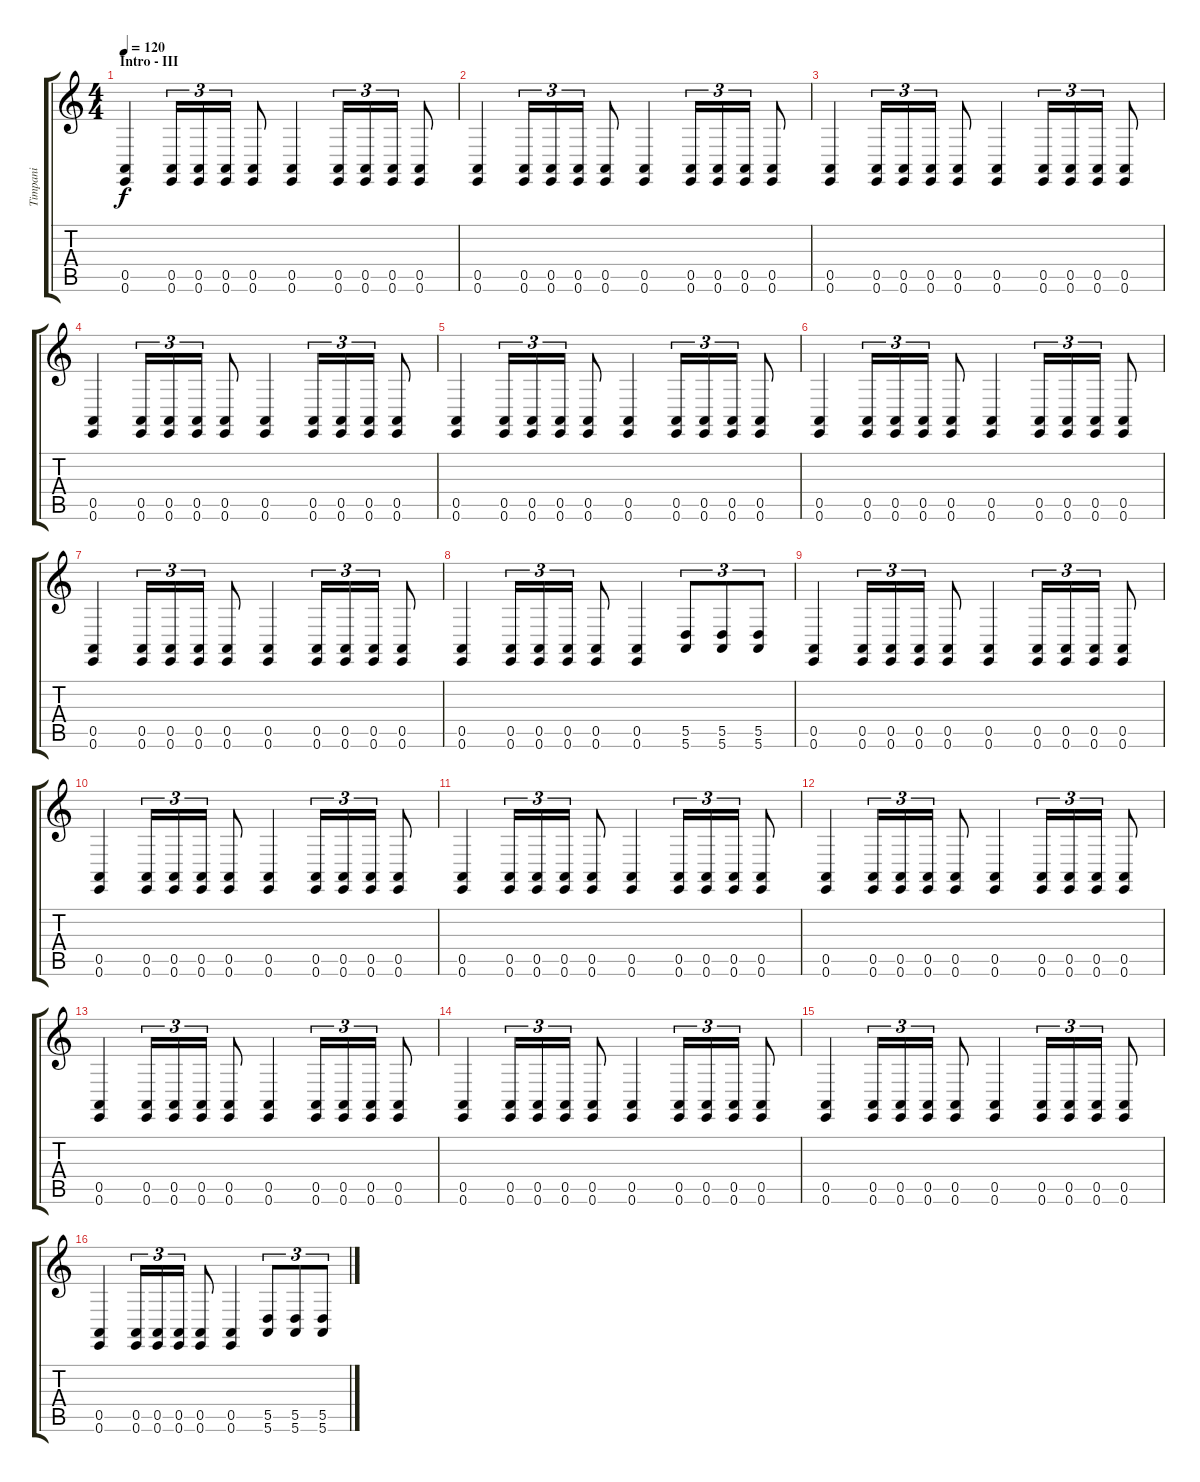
\track ("Timpani" "Timpani") {instrument timpani}
\staff {score tabs}
\tuning (E4 B3 G3 D3 A2 E2) {hide}
\ts (4 4)
\section ("" "Intro - III")
\tempo 120
\clef g2
\ks c
(0.5 0.6).4{dy f} (0.5 0.6).16{tu (3 2)} (0.5 0.6).16{tu (3 2)} (0.5 0.6).16{tu (3 2)} (0.5 0.6).8 (0.5 0.6).4 (0.5 0.6).16{tu (3 2)} (0.5 0.6).16{tu (3 2)} (0.5 0.6).16{tu (3 2)} (0.5 0.6).8 |
(0.5 0.6).4 (0.5 0.6).16{tu (3 2)} (0.5 0.6).16{tu (3 2)} (0.5 0.6).16{tu (3 2)} (0.5 0.6).8 (0.5 0.6).4 (0.5 0.6).16{tu (3 2)} (0.5 0.6).16{tu (3 2)} (0.5 0.6).16{tu (3 2)} (0.5 0.6).8 |
(0.5 0.6).4 (0.5 0.6).16{tu (3 2)} (0.5 0.6).16{tu (3 2)} (0.5 0.6).16{tu (3 2)} (0.5 0.6).8 (0.5 0.6).4 (0.5 0.6).16{tu (3 2)} (0.5 0.6).16{tu (3 2)} (0.5 0.6).16{tu (3 2)} (0.5 0.6).8 |
(0.5 0.6).4 (0.5 0.6).16{tu (3 2)} (0.5 0.6).16{tu (3 2)} (0.5 0.6).16{tu (3 2)} (0.5 0.6).8 (0.5 0.6).4 (0.5 0.6).16{tu (3 2)} (0.5 0.6).16{tu (3 2)} (0.5 0.6).16{tu (3 2)} (0.5 0.6).8 |
(0.5 0.6).4 (0.5 0.6).16{tu (3 2)} (0.5 0.6).16{tu (3 2)} (0.5 0.6).16{tu (3 2)} (0.5 0.6).8 (0.5 0.6).4 (0.5 0.6).16{tu (3 2)} (0.5 0.6).16{tu (3 2)} (0.5 0.6).16{tu (3 2)} (0.5 0.6).8 |
(0.5 0.6).4 (0.5 0.6).16{tu (3 2)} (0.5 0.6).16{tu (3 2)} (0.5 0.6).16{tu (3 2)} (0.5 0.6).8 (0.5 0.6).4 (0.5 0.6).16{tu (3 2)} (0.5 0.6).16{tu (3 2)} (0.5 0.6).16{tu (3 2)} (0.5 0.6).8 |
(0.5 0.6).4 (0.5 0.6).16{tu (3 2)} (0.5 0.6).16{tu (3 2)} (0.5 0.6).16{tu (3 2)} (0.5 0.6).8 (0.5 0.6).4 (0.5 0.6).16{tu (3 2)} (0.5 0.6).16{tu (3 2)} (0.5 0.6).16{tu (3 2)} (0.5 0.6).8 |
(0.5 0.6).4 (0.5 0.6).16{tu (3 2)} (0.5 0.6).16{tu (3 2)} (0.5 0.6).16{tu (3 2)} (0.5 0.6).8 (0.5 0.6).4 (5.5 5.6).8{tu (3 2)} (5.5 5.6).8{tu (3 2)} (5.5 5.6).8{tu (3 2)} |
(0.5 0.6).4 (0.5 0.6).16{tu (3 2)} (0.5 0.6).16{tu (3 2)} (0.5 0.6).16{tu (3 2)} (0.5 0.6).8 (0.5 0.6).4 (0.5 0.6).16{tu (3 2)} (0.5 0.6).16{tu (3 2)} (0.5 0.6).16{tu (3 2)} (0.5 0.6).8 |
(0.5 0.6).4 (0.5 0.6).16{tu (3 2)} (0.5 0.6).16{tu (3 2)} (0.5 0.6).16{tu (3 2)} (0.5 0.6).8 (0.5 0.6).4 (0.5 0.6).16{tu (3 2)} (0.5 0.6).16{tu (3 2)} (0.5 0.6).16{tu (3 2)} (0.5 0.6).8 |
(0.5 0.6).4 (0.5 0.6).16{tu (3 2)} (0.5 0.6).16{tu (3 2)} (0.5 0.6).16{tu (3 2)} (0.5 0.6).8 (0.5 0.6).4 (0.5 0.6).16{tu (3 2)} (0.5 0.6).16{tu (3 2)} (0.5 0.6).16{tu (3 2)} (0.5 0.6).8 |
(0.5 0.6).4 (0.5 0.6).16{tu (3 2)} (0.5 0.6).16{tu (3 2)} (0.5 0.6).16{tu (3 2)} (0.5 0.6).8 (0.5 0.6).4 (0.5 0.6).16{tu (3 2)} (0.5 0.6).16{tu (3 2)} (0.5 0.6).16{tu (3 2)} (0.5 0.6).8 |
(0.5 0.6).4 (0.5 0.6).16{tu (3 2)} (0.5 0.6).16{tu (3 2)} (0.5 0.6).16{tu (3 2)} (0.5 0.6).8 (0.5 0.6).4 (0.5 0.6).16{tu (3 2)} (0.5 0.6).16{tu (3 2)} (0.5 0.6).16{tu (3 2)} (0.5 0.6).8 |
(0.5 0.6).4 (0.5 0.6).16{tu (3 2)} (0.5 0.6).16{tu (3 2)} (0.5 0.6).16{tu (3 2)} (0.5 0.6).8 (0.5 0.6).4 (0.5 0.6).16{tu (3 2)} (0.5 0.6).16{tu (3 2)} (0.5 0.6).16{tu (3 2)} (0.5 0.6).8 |
(0.5 0.6).4 (0.5 0.6).16{tu (3 2)} (0.5 0.6).16{tu (3 2)} (0.5 0.6).16{tu (3 2)} (0.5 0.6).8 (0.5 0.6).4 (0.5 0.6).16{tu (3 2)} (0.5 0.6).16{tu (3 2)} (0.5 0.6).16{tu (3 2)} (0.5 0.6).8 |
(0.5 0.6).4 (0.5 0.6).16{tu (3 2)} (0.5 0.6).16{tu (3 2)} (0.5 0.6).16{tu (3 2)} (0.5 0.6).8 (0.5 0.6).4 (5.5 5.6).8{tu (3 2)} (5.5 5.6).8{tu (3 2)} (5.5 5.6).8{tu (3 2)}
